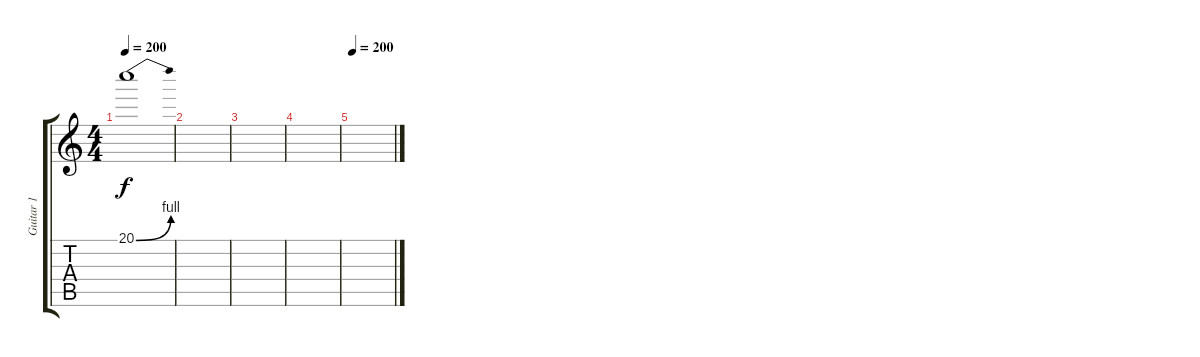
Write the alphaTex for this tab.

\track ("Guitar 1" "Guitar 1") {instrument distortionguitar}
\staff {score tabs}
\tuning (E4 B3 G3 D3 A2 D2) {hide}
\ts (4 4)
\tempo 200
\clef g2
\ks c
20.1{be (bend 0 0 60 4)}.1{dy f} |
|
|
|
\tempo 200
